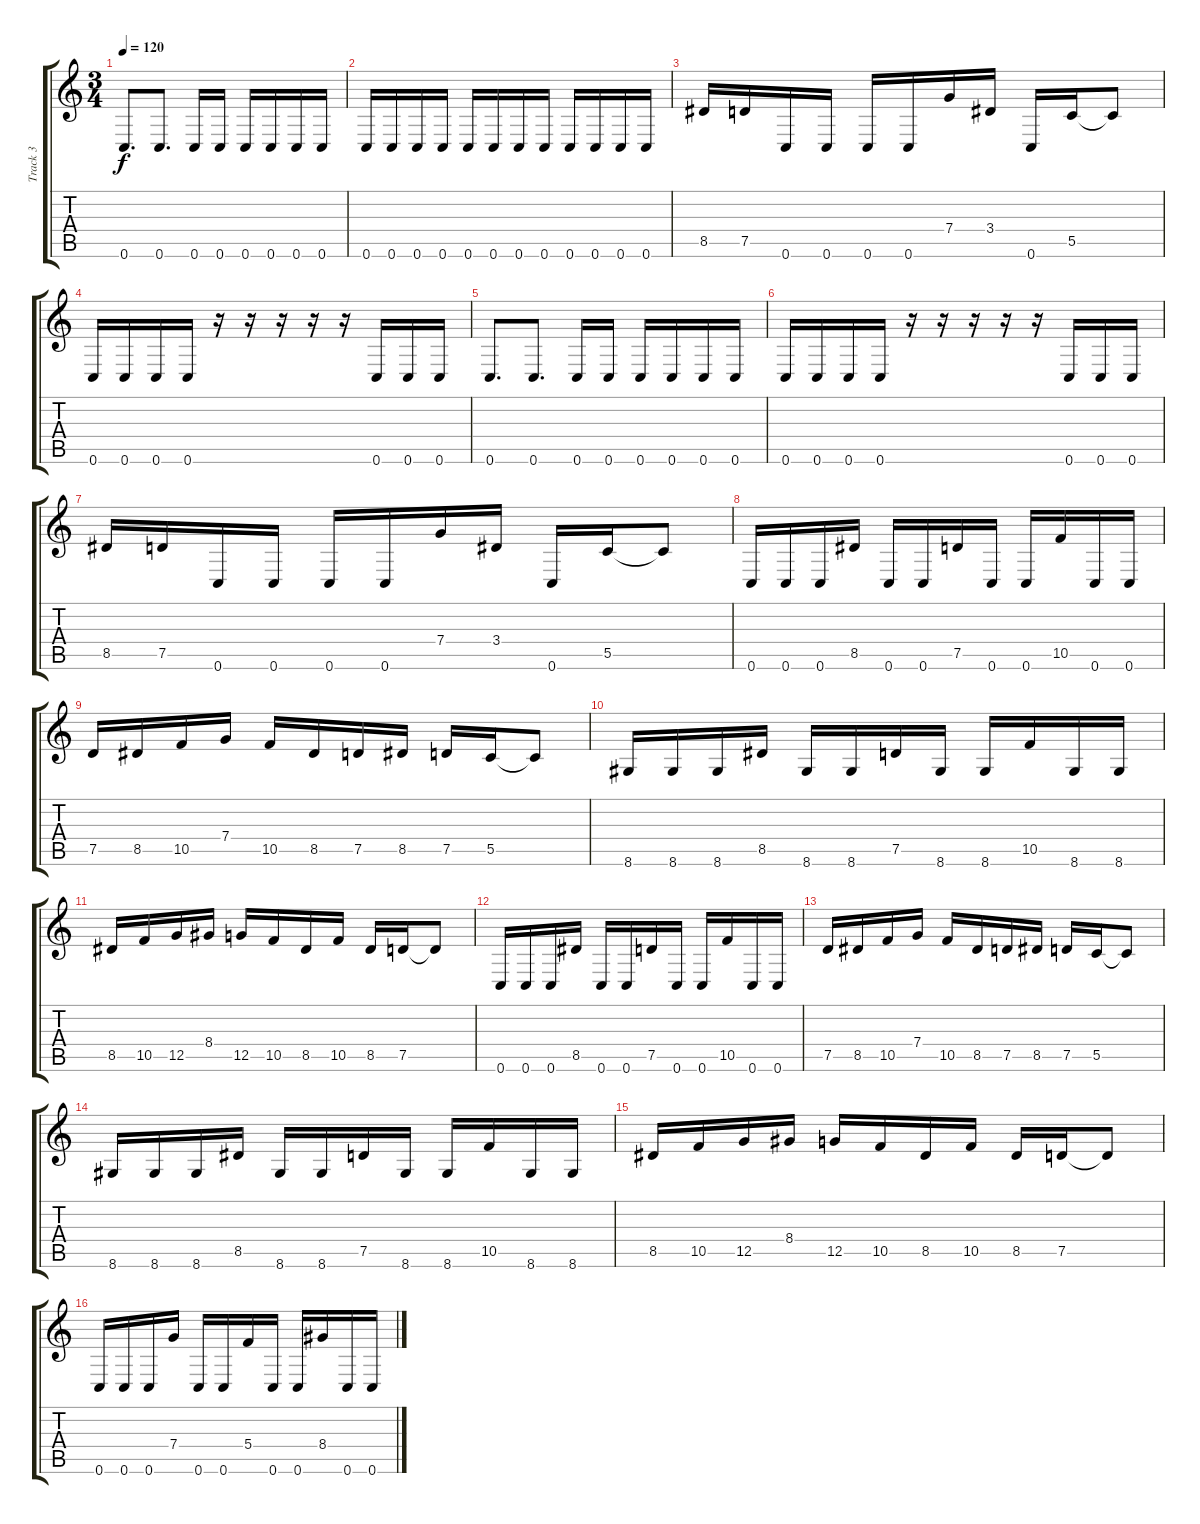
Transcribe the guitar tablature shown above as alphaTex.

\track ("Track 3" "Track 3") {instrument distortionguitar}
\staff {score tabs}
\tuning (D4 A3 F3 C3 G2 C2) {hide}
\ts (3 4)
\tempo 120
\clef g2
\ks c
0.6.8{d dy f} 0.6.8{d} 0.6.16 0.6.16 0.6.16 0.6.16 0.6.16 0.6.16 |
0.6.16 0.6.16 0.6.16 0.6.16 0.6.16 0.6.16 0.6.16 0.6.16 0.6.16 0.6.16 0.6.16 0.6.16 |
8.5.16 7.5.16 0.6.16 0.6.16 0.6.16 0.6.16 7.4.16 3.4.16 0.6.16 5.5.16 5.5{t}.8 |
0.6.16 0.6.16 0.6.16 0.6.16 r.16 r.16 r.16 r.16 r.16 0.6.16 0.6.16 0.6.16 |
0.6.8{d} 0.6.8{d} 0.6.16 0.6.16 0.6.16 0.6.16 0.6.16 0.6.16 |
0.6.16 0.6.16 0.6.16 0.6.16 r.16 r.16 r.16 r.16 r.16 0.6.16 0.6.16 0.6.16 |
8.5.16 7.5.16 0.6.16 0.6.16 0.6.16 0.6.16 7.4.16 3.4.16 0.6.16 5.5.16 5.5{t}.8 |
0.6.16 0.6.16 0.6.16 8.5.16 0.6.16 0.6.16 7.5.16 0.6.16 0.6.16 10.5.16 0.6.16 0.6.16 |
7.5.16 8.5.16 10.5.16 7.4.16 10.5.16 8.5.16 7.5.16 8.5.16 7.5.16 5.5.16 5.5{t}.8 |
8.6.16 8.6.16 8.6.16 8.5.16 8.6.16 8.6.16 7.5.16 8.6.16 8.6.16 10.5.16 8.6.16 8.6.16 |
8.5.16 10.5.16 12.5.16 8.4.16 12.5.16 10.5.16 8.5.16 10.5.16 8.5.16 7.5.16 7.5{t}.8 |
0.6.16 0.6.16 0.6.16 8.5.16 0.6.16 0.6.16 7.5.16 0.6.16 0.6.16 10.5.16 0.6.16 0.6.16 |
7.5.16 8.5.16 10.5.16 7.4.16 10.5.16 8.5.16 7.5.16 8.5.16 7.5.16 5.5.16 5.5{t}.8 |
8.6.16 8.6.16 8.6.16 8.5.16 8.6.16 8.6.16 7.5.16 8.6.16 8.6.16 10.5.16 8.6.16 8.6.16 |
8.5.16 10.5.16 12.5.16 8.4.16 12.5.16 10.5.16 8.5.16 10.5.16 8.5.16 7.5.16 7.5{t}.8 |
0.6.16 0.6.16 0.6.16 7.4.16 0.6.16 0.6.16 5.4.16 0.6.16 0.6.16 8.4.16 0.6.16 0.6.16
